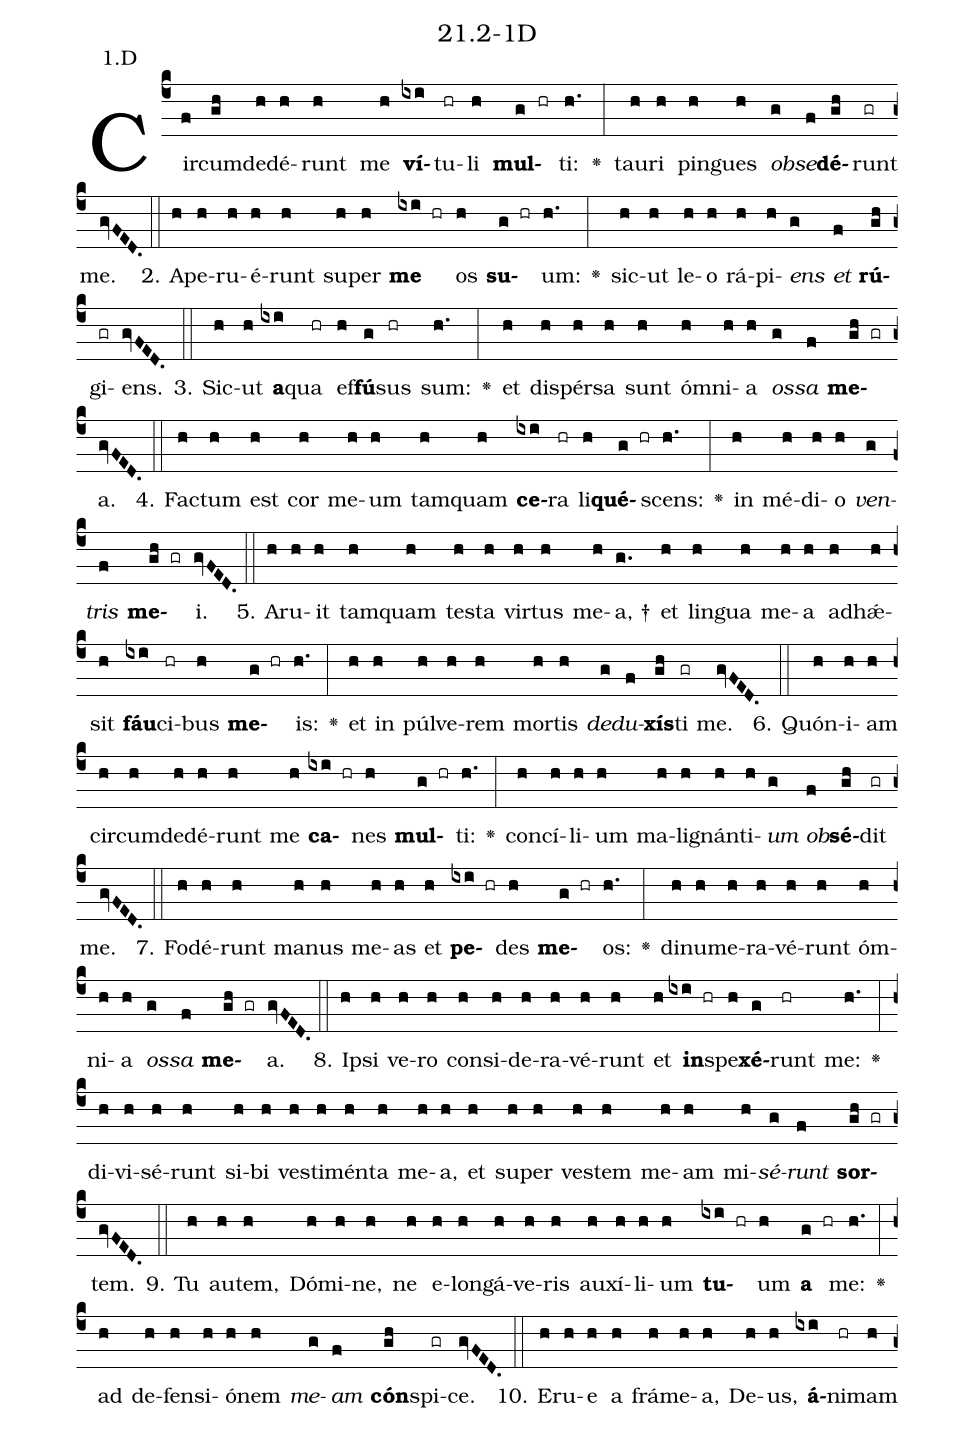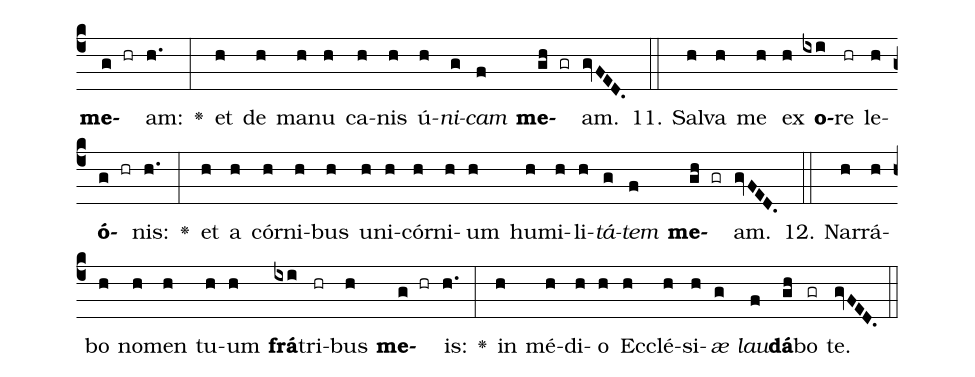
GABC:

name: 21.2-1D;
annotation: 1.D;
%%
(c4)Cir(f)cum(gh)de(h)dé(h)runt(h) me(h) <b>ví</b>(ixi)tu(hr)li(h) <b>mul</b>(g hr)ti:(h.) <v>\greheightstar</v>(:) tau(h)ri(h) pin(h)gues(h) <i>ob</i>(g)<i>se</i>(f)<b>dé</b>(gh)runt(gr) me.(gvFED.) (::)
2. A(h)pe(h)ru(h)é(h)runt(h) su(h)per(h) <b>me</b>(ixi hr) os(h) <b>su</b>(g hr)um:(h.) <v>\greheightstar</v>(:) sic(h)ut(h) le(h)o(h) rá(h)pi(h)<i>ens</i>(g) <i>et</i>(f) <b>rú</b>(gh)gi(gr)ens.(gvFED.) (::)
3. Sic(h)ut(h) <b>a</b>(ixi)qua(hr) ef(h)<b>fú</b>(g)sus(hr) sum:(h.) <v>\greheightstar</v>(:) et(h) di(h)spér(h)sa(h) sunt(h) óm(h)ni(h)a(h) <i>os</i>(g)<i>sa</i>(f) <b>me</b>(gh gr)a.(gvFED.) (::)
4. Fac(h)tum(h) est(h) cor(h) me(h)um(h) tam(h)quam(h) <b>ce</b>(ixi)ra(hr) li(h)<b>qué</b>(g hr)scens:(h.) <v>\greheightstar</v>(:) in(h) mé(h)di(h)o(h) <i>ven</i>(g)<i>tris</i>(f) <b>me</b>(gh gr)i.(gvFED.) (::)
5. A(h)ru(h)it(h) tam(h)quam(h) tes(h)ta(h) vir(h)tus(h) me(h)a, †(g.) et(h) lin(h)gua(h) me(h)a(h) ad(h)hǽ(h)sit(h) <b>fáu</b>(ixi)ci(hr)bus(h) <b>me</b>(g hr)is:(h.) <v>\greheightstar</v>(:) et(h) in(h) púl(h)ve(h)rem(h) mor(h)tis(h) <i>de</i>(g)<i>du</i>(f)<b>xís</b>(gh)ti(gr) me.(gvFED.) (::)
6. Quón(h)i(h)am(h) cir(h)cum(h)de(h)dé(h)runt(h) me(h) <b>ca</b>(ixi hr)nes(h) <b>mul</b>(g hr)ti:(h.) <v>\greheightstar</v>(:) con(h)cí(h)li(h)um(h) ma(h)li(h)gnán(h)ti(h)<i>um</i>(g) <i>ob</i>(f)<b>sé</b>(gh)dit(gr) me.(gvFED.) (::)
7. Fo(h)dé(h)runt(h) ma(h)nus(h) me(h)as(h) et(h) <b>pe</b>(ixi hr)des(h) <b>me</b>(g hr)os:(h.) <v>\greheightstar</v>(:) di(h)nu(h)me(h)ra(h)vé(h)runt(h) óm(h)ni(h)a(h) <i>os</i>(g)<i>sa</i>(f) <b>me</b>(gh gr)a.(gvFED.) (::)
8. Ip(h)si(h) ve(h)ro(h) con(h)si(h)de(h)ra(h)vé(h)runt(h) et(h) <b>in</b>(ixi hr)spe(h)<b>xé</b>(g)runt(hr) me:(h.) <v>\greheightstar</v>(:) di(h)vi(h)sé(h)runt(h) si(h)bi(h) ves(h)ti(h)mén(h)ta(h) me(h)a,(h) et(h) su(h)per(h) ves(h)tem(h) me(h)am(h) mi(h)<i>sé</i>(g)<i>runt</i>(f) <b>sor</b>(gh gr)tem.(gvFED.) (::)
9. Tu(h) au(h)tem,(h) Dó(h)mi(h)ne,(h) ne(h) e(h)lon(h)gá(h)ve(h)ris(h) au(h)xí(h)li(h)um(h) <b>tu</b>(ixi hr)um(h) <b>a</b>(g hr) me:(h.) <v>\greheightstar</v>(:) ad(h) de(h)fen(h)si(h)ó(h)nem(h) <i>me</i>(g)<i>am</i>(f) <b>cón</b>(gh)spi(gr)ce.(gvFED.) (::)
10. E(h)ru(h)e(h) a(h) frá(h)me(h)a,(h) De(h)us,(h) <b>á</b>(ixi)ni(hr)mam(h) <b>me</b>(g hr)am:(h.) <v>\greheightstar</v>(:) et(h) de(h) ma(h)nu(h) ca(h)nis(h) ú(h)<i>ni</i>(g)<i>cam</i>(f) <b>me</b>(gh gr)am.(gvFED.) (::)
11. Sal(h)va(h) me(h) ex(h) <b>o</b>(ixi)re(hr) le(h)<b>ó</b>(g hr)nis:(h.) <v>\greheightstar</v>(:) et(h) a(h) cór(h)ni(h)bus(h) u(h)ni(h)cór(h)ni(h)um(h) hu(h)mi(h)li(h)<i>tá</i>(g)<i>tem</i>(f) <b>me</b>(gh gr)am.(gvFED.) (::)
12. Nar(h)rá(h)bo(h) no(h)men(h) tu(h)um(h) <b>frá</b>(ixi)tri(hr)bus(h) <b>me</b>(g hr)is:(h.) <v>\greheightstar</v>(:) in(h) mé(h)di(h)o(h) Ec(h)clé(h)si(h)<i>æ</i>(g) <i>lau</i>(f)<b>dá</b>(gh)bo(gr) te.(gvFED.) (::)
